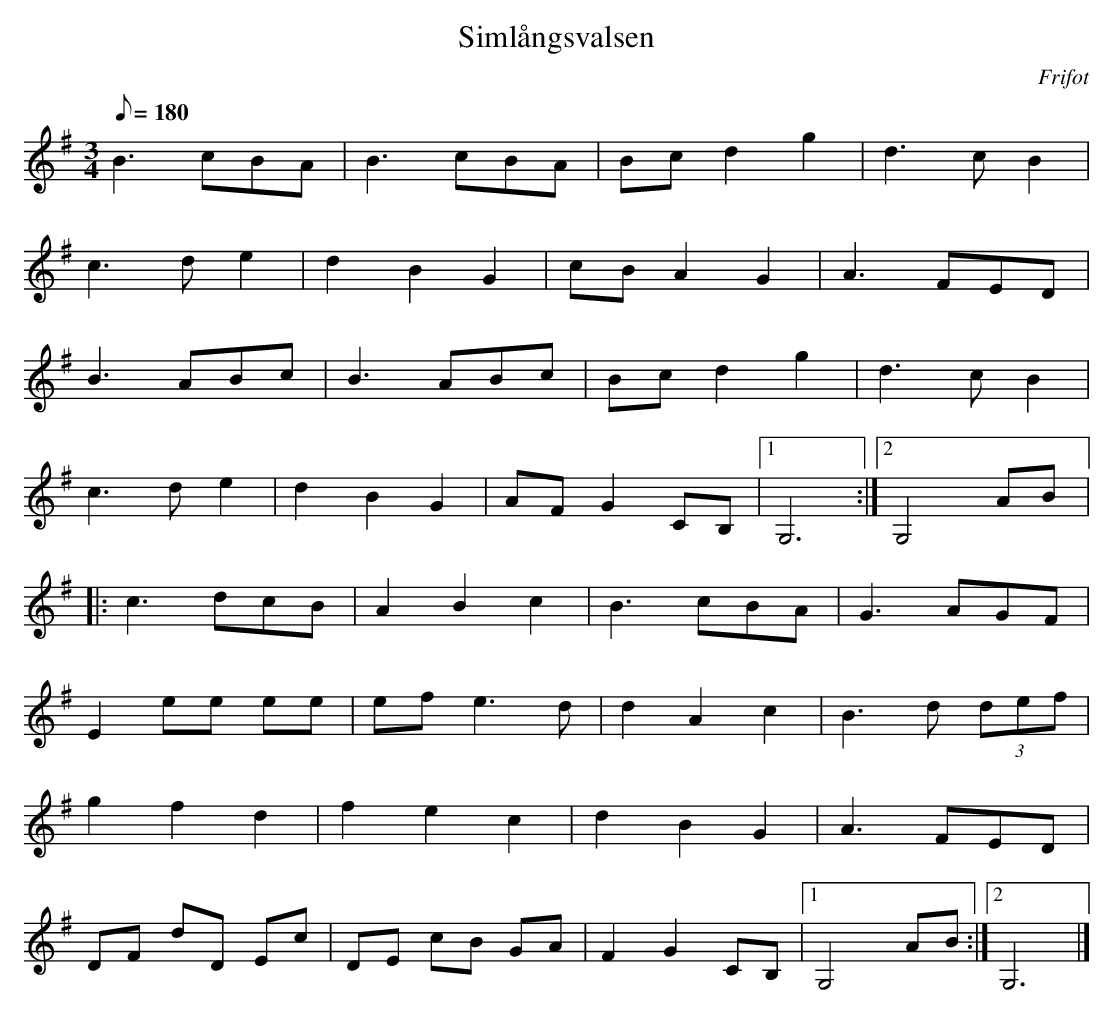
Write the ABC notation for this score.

X:1
T:Simlångsvalsen
C:Frifot
M:3/4
L:1/8
Q:180
K:G
V:1
B3 cBA | B3 cBA | Bc d2 g2 | d3 c B2 |
c3 d e2 | d2 B2 G2 | cB A2 G2 | A3 FED |
B3 ABc | B3 ABc | Bc d2 g2 | d3 c B2 |
c3 d e2 | d2 B2 G2 | AF G2 CB, |1 G,6 :|2 G,4 AB |:
c3 dcB | A2 B2 c2 | B3 cBA | G3 AGF |
E2 ee ee | ef e3 d | d2 A2 c2 | B3 d (3 def |
g2 f2 d2 | f2 e2 c2 | d2 B2 G2 | A3 FED |
DF dD Ec | DE cB GA | F2 G2 CB, |1 G,4 AB :|2 G,6 |]
